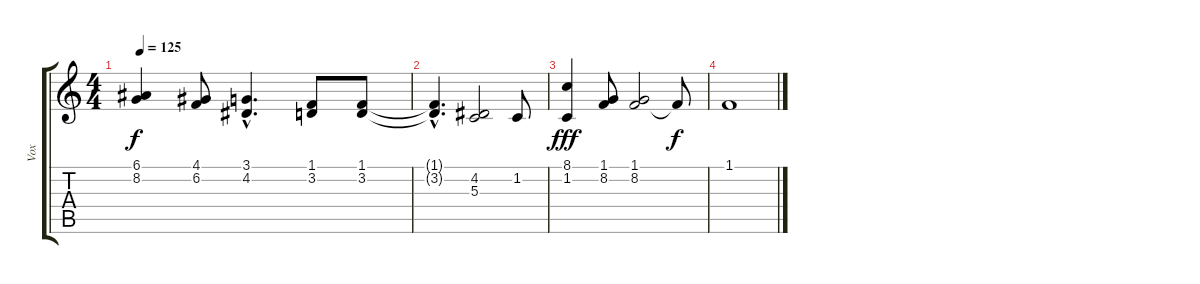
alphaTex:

\track ("Vox" "Vox") {instrument flute}
\staff {score tabs}
\tuning (E4 B3 G3 D3 A2 E2) {hide}
\ts (4 4)
\tempo 125
\clef g2
\ks c
(6.1 8.2).4{dy f} (4.1 6.2).8 (3.1{hac} 4.2{hac}).4{d} (1.1 3.2).8 (1.1 3.2).8 |
(1.1{hac t} 3.2{hac t}).4{d} (4.2 5.3).2 1.2.8 |
(8.1 1.2).4{dy fff} (1.1 8.2).8 (1.1 8.2).2 1.1{t}.8{dy f} |
1.1.1
